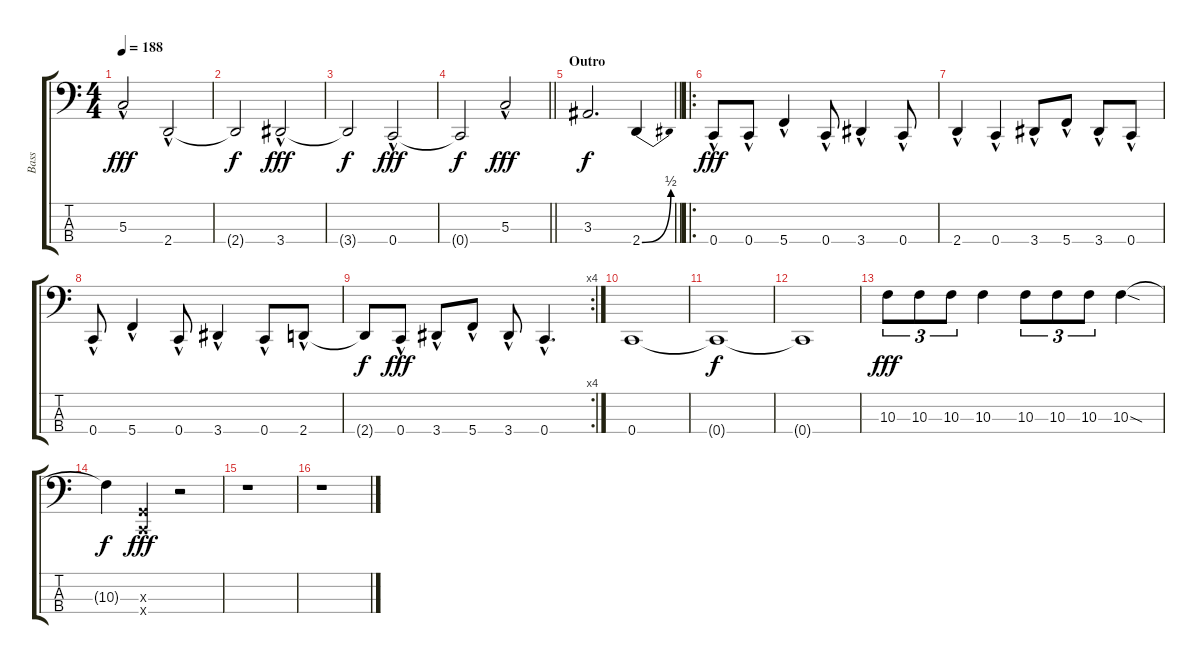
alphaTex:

\track ("Bass" "Bass") {instrument electricbassfinger}
\staff {score tabs}
\tuning (F2 C2 G1 C1) {hide}
\ts (4 4)
\tempo 188
\clef f4
\ks c
5.3{hac}.2{dy fff} 2.4{hac}.2 |
2.4{t}.2{dy f} 3.4{hac}.2{dy fff} |
3.4{t}.2{dy f} 0.4{hac}.2{dy fff} |
\barLineRight lightlight
0.4{t}.2{dy f} 5.3{hac}.2{dy fff} |
\section ("" "Outro")
\barLineRight lightlight
3.3.2{d dy f} 2.4{be (bend 0 0 60 2)}.4 |
\ro
0.4{hac}.8{dy fff} 0.4{hac}.8 5.4{hac}.4 0.4{hac}.8 3.4{hac}.4 0.4{hac}.8 |
2.4{hac}.4 0.4{hac}.4 3.4{hac}.8 5.4{hac}.8 3.4{hac}.8 0.4{hac}.8 |
0.4{hac}.8 5.4{hac}.4 0.4{hac}.8 3.4{hac}.4 0.4{hac}.8 2.4{hac}.8 |
\rc 4
2.4{t}.8{dy f} 0.4{hac}.8{dy fff} 3.4{hac}.8 5.4{hac}.8 3.4{hac}.8 0.4{hac}.4{d} |
0.4.1 |
0.4{t}.1{dy f} |
0.4{t}.1 |
10.3.8{tu (3 2) dy fff} 10.3.8{tu (3 2)} 10.3.8{tu (3 2)} 10.3.4 10.3.8{tu (3 2)} 10.3.8{tu (3 2)} 10.3.8{tu (3 2)} 10.3{sod}.4 |
10.3{t}.4{dy f} (0.3{x} 0.4{x}).4{dy fff} r.2 |
r.1 |
r.1
